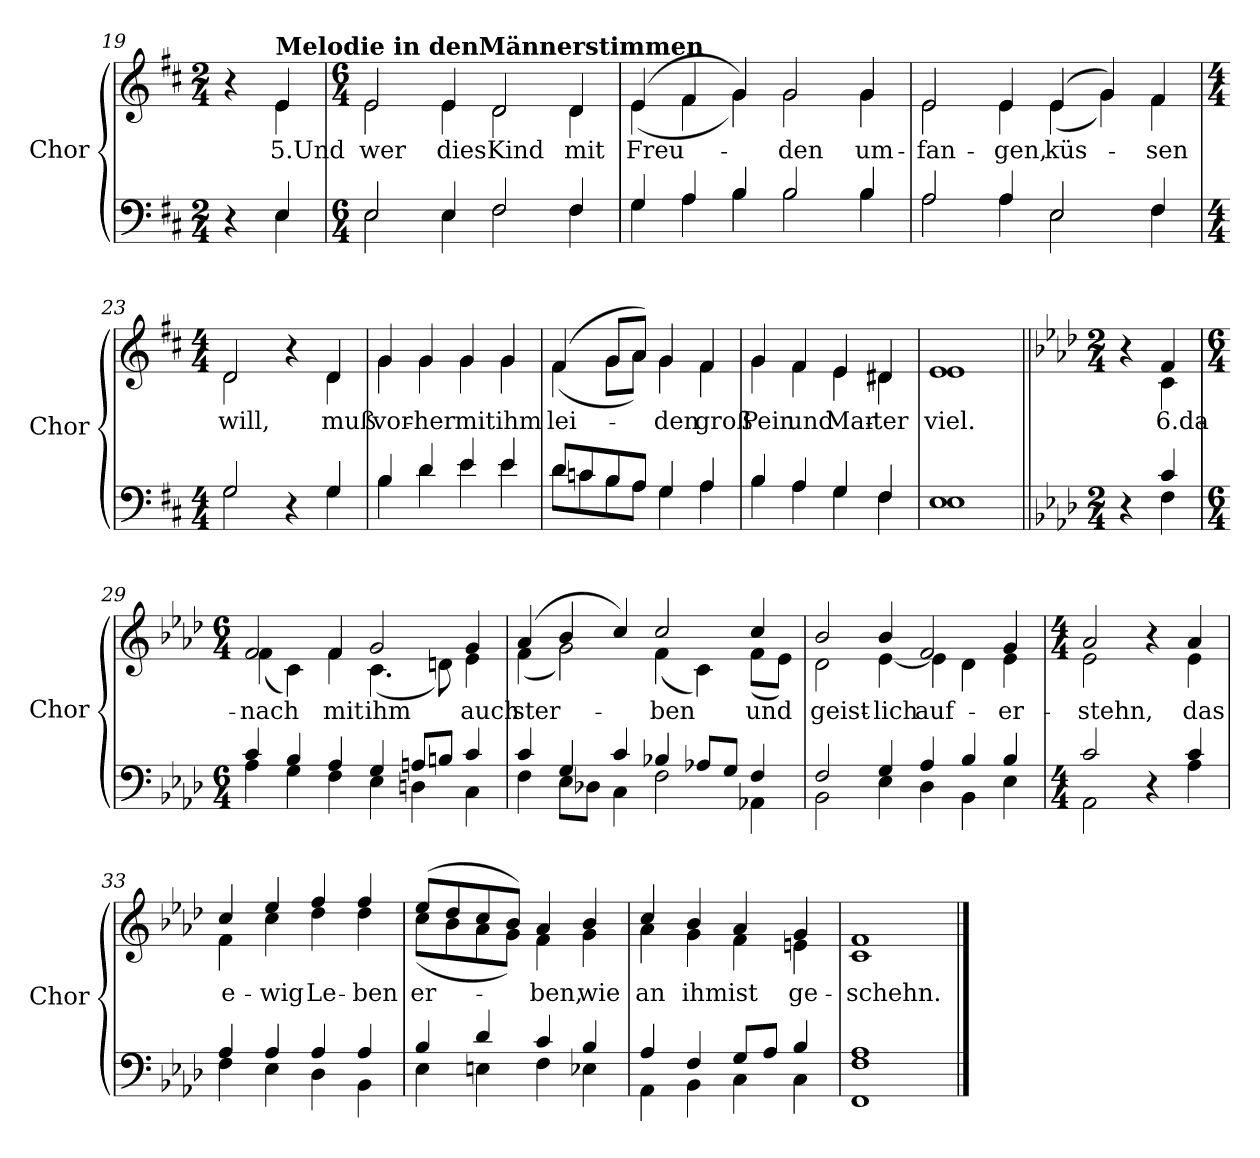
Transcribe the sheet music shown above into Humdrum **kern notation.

**kern	**kern	**text
*part1	*part1	*part1
*staff2	*staff1	*staff1
*I"Chor	*	*
*I'Chor	*	*
*clefF4	*clefG2	*
*k[f#c#]	*k[f#c#]	*
*D:	*D:	*
*M2/4	*M2/4	*
=19	=19	=19
*^	*^	*
4r	4ryy	4r	4ryy	.
!	!	!LO:TX:a:B:t=Melodie in denMännerstimmen	!	!
!	!	!	!	!LO:LY:b
4E/	4E\	4e/	4e\	5.Und
=20	=20	=20	=20	=20
*M6/4	*	*M6/4	*	*
!	!	!	!	!LO:LY:b
2E/	2E\	2e/	2e\	wer
!	!	!	!	!LO:LY:b
4E/	4E\	4e/	4e\	dies
!	!	!	!	!LO:LY:b
2F#/	2F#\	2d/	2d\	Kind
!	!	!	!	!LO:LY:b
4F#/	4F#\	4d/	4d\	mit
=21	=21	=21	=21	=21
!	!	!	!	!LO:LY:b
4G/	4G\	(>4e/	(<4e\	Freu-
4A/	4A\	4f#/	4f#\	.
4B/	4B\	4g/)	4g\)	.
!	!	!	!	!LO:LY:b
2B/	2B\	2g/	2g\	-den
!	!	!	!	!LO:LY:b
4B/	4B\	4g/	4g\	um-
=22	=22	=22	=22	=22
!	!	!	!	!LO:LY:b
2A/	2A\	2e/	2e\	-fan-
!	!	!	!	!LO:LY:b
4A/	4A\	4e/	4e\	-gen,
!	!	!	!	!LO:LY:b
2E/	2E\	(>4e/	(<4e\	küs-
.	.	4g/)	4g\)	.
!	!	!	!	!LO:LY:b
4F#/	4F#\	4f#/	4f#\	-sen
!!LO:PB:g=z	!!
=23	=23	=23	=23	=23
*M4/4	*	*M4/4	*	*
!	!	!	!	!LO:LY:b
2G/	2G\	2d/	2d\	will,
4r	4ryy	4r	4ryy	.
!	!	!	!	!LO:LY:b
4G/	4G\	4d/	4d\	muß
=24	=24	=24	=24	=24
!	!	!	!	!LO:LY:b
4B/	4B\	4g/	4g\	vor-
!	!	!	!	!LO:LY:b
4d/	4d\	4g/	4g\	-her
!	!	!	!	!LO:LY:b
4e/	4e\	4g/	4g\	mit
!	!	!	!	!LO:LY:b
4e/	4e\	4g/	4g\	ihm
=25	=25	=25	=25	=25
!	!	!	!	!LO:LY:b
8d/L	8d\L	(>4f#/	(<4f#\	lei-
8cn/	8c\	.	.	.
8B/	8B\	8g/L	8g\L	.
8A/J	8A\J	8a/J)	8a\J)	.
!	!	!	!	!LO:LY:b
4G/	4G\	4g/	4g\	-den
!	!	!	!	!LO:LY:b
4A/	4A\	4f#/	4f#\	groß
=26	=26	=26	=26	=26
!	!	!	!	!LO:LY:b
4B/	4B\	4g/	4g\	Pein
!	!	!	!	!LO:LY:b
4A/	4A\	4f#/	4f#\	und
!	!	!	!	!LO:LY:b
4G/	4G\	4e/	4e\	Mar-
!	!	!	!	!LO:LY:b
4F#/	4F#\	4d#X/	4d#\	-ter
=27	=27	=27	=27	=27
!	!	!	!	!LO:LY:b
1E	1E	1e	1e	viel.
=28||	=28||	=28||	=28||	=28||
*k[b-e-a-d-]	*	*k[b-e-a-d-]	*	*
*A-:	*	*A-:	*	*
*M2/4	*	*M2/4	*	*
4r	4ryy	4r	4ryy	.
!	!	!	!	!LO:LY:b
4c/	4F\	4f/	4c\	6.da-
!!LO:LB:g=z	!!
=29	=29	=29	=29	=29
*M6/4	*	*M6/4	*	*
!	!	!	!	!LO:LY:b
4c/	4A-\	2f/	(<4f\	-nach
4B-/	4G\	.	4c\)	.
!	!	!	!	!LO:LY:b
4A-/	4F\	4f/	4f\	mit
!	!	!	!	!LO:LY:b
4G/	4E-\	2g/	(<4.c\	ihm
8An/L	4Dn\	.	.	.
8Bn/J	.	.	8dn\)	.
!	!	!	!	!LO:LY:b
4c/	4C\	4g/	4e-\	auch
=30	=30	=30	=30	=30
!	!	!	!	!LO:LY:b
4c/	4F\	(>4a-/	(<4f\	ster-
4G/	8E-\L	4b-/	2g\)	.
.	8D-X\J	.	.	.
4c/	4C\	4cc/)	.	.
!	!	!	!	!LO:LY:b
4B-X/	2F\	2cc/	(<4f\	-ben
8A-X/L	.	.	4c\)	.
8G/J	.	.	.	.
!	!	!	!	!LO:LY:b
4F/	4AA-X\	4cc/	(<8f\L	und
.	.	.	8e-\J)	.
=31	=31	=31	=31	=31
!	!	!	!	!LO:LY:b
2F/	2BB-\	2b-/	2d-\	geist-
!	!	!	!	!LO:LY:b
4G/	4E-\	4b-/	[4e-\	-lich
!	!	!	!	!LO:LY:b
4A-/	4D-\	2f/	4e-\]	auf-
4B-/	4BB-\	.	4d-\	.
!	!	!	!	!LO:LY:b
4B-/	4E-\	4g/	4e-\	-er-
=32	=32	=32	=32	=32
*M4/4	*	*M4/4	*	*
!	!	!	!	!LO:LY:b
2c/	2AA-\	2a-/	2e-\	-stehn,
4r	4ryy	4r	4ryy	.
!	!	!	!	!LO:LY:b
4c/	4A-\	4a-/	4e-\	das
!!LO:LB:g=z	!!
=33	=33	=33	=33	=33
!	!	!	!	!LO:LY:b
4A-/	4F\	4cc/	4f\	e-
!	!	!	!	!LO:LY:b
4A-/	4E-\	4ee-/	4cc\	-wig
!	!	!	!	!LO:LY:b
4A-/	4D-\	4ff/	4dd-\	Le-
!	!	!	!	!LO:LY:b
4A-/	4BB-\	4ff/	4dd-\	-ben
=34	=34	=34	=34	=34
!	!	!	!	!LO:LY:b
4B-/	4E-\	(>8ee-/L	(<8cc\L	er-
.	.	8dd-/	8b-\	.
4d-/	4En\	8cc/	8a-\	.
.	.	8b-/J)	8g\J)	.
!	!	!	!	!LO:LY:b
4c/	4F\	4a-/	4f\	-ben,
!	!	!	!	!LO:LY:b
4B-/	4E-X\	4b-/	4g\	wie
=35	=35	=35	=35	=35
!	!	!	!	!LO:LY:b
4A-/	4AA-\	4cc/	4a-\	an
!	!	!	!	!LO:LY:b
4F/	4BB-\	4b-/	4g\	ihm
!	!	!	!	!LO:LY:b
8G/L	4C\	4a-/	4f\	ist
8A-/J	.	.	.	.
!	!	!	!	!LO:LY:b
4B-/	4C\	4g/	4en\	ge-
=36	=36	=36	=36	=36
!	!	!	!	!LO:LY:b
1A-	1FF 1F	1f	1c	-schehn.
*v	*v	*	*	*
*	*v	*v	*
==	==	==
*-	*-	*-
